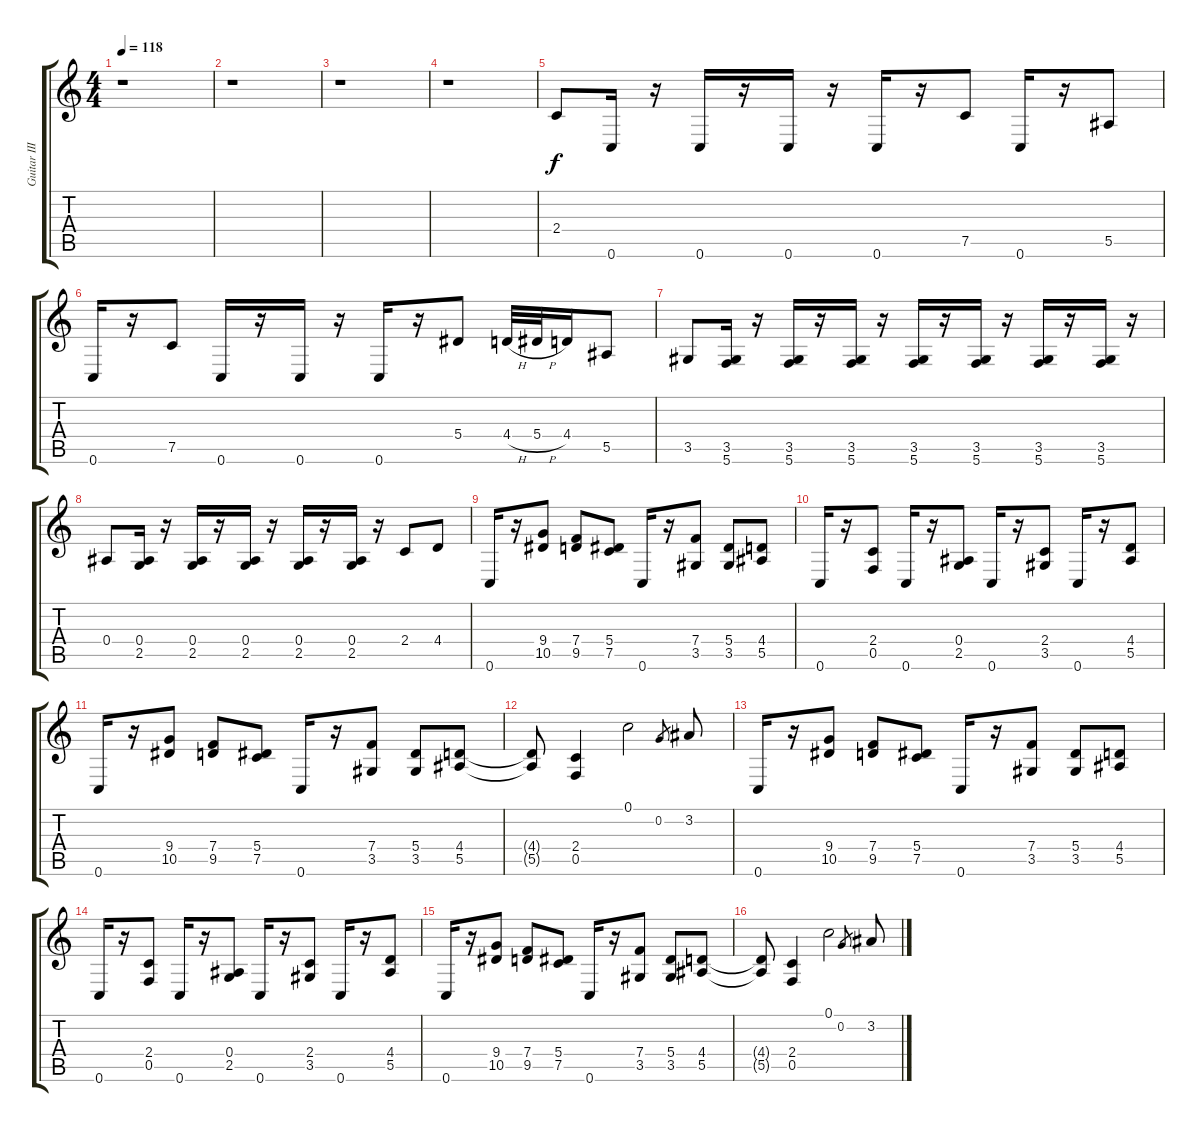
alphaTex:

\track ("Guitar III" "Guitar III") {instrument distortionguitar}
\staff {score tabs}
\tuning (C4 G3 Eb3 Bb2 F2 C2) {hide}
\ts (4 4)
\tempo 118
\clef g2
\ks c
r.1{dy f} |
r.1 |
r.1 |
r.1 |
2.4.8 0.6.16 r.16 0.6.16 r.16 0.6.16 r.16 0.6.16 r.16 7.5.8 0.6.16 r.16 5.5.8 |
0.6.16 r.16 7.5.8 0.6.16 r.16 0.6.16 r.16 0.6.16 r.16 5.4.8 4.4{h}.32 5.4{h}.32 4.4.16 5.5.8 |
3.5.8 (3.5 5.6).16 r.16 (3.5 5.6).16 r.16 (3.5 5.6).16 r.16 (3.5 5.6).16 r.16 (3.5 5.6).16 r.16 (3.5 5.6).16 r.16 (3.5 5.6).16 r.16 |
0.4.8 (0.4 2.5).16 r.16 (0.4 2.5).16 r.16 (0.4 2.5).16 r.16 (0.4 2.5).16 r.16 (0.4 2.5).16 r.16 2.4.8 4.4.8 |
0.6.16 r.16 (9.4 10.5).8 (7.4 9.5).8 (5.4 7.5).8 0.6.16 r.16 (7.4 3.5).8 (5.4 3.5).8 (4.4 5.5).8 |
0.6.16 r.16 (2.4 0.5).8 0.6.16 r.16 (0.4 2.5).8 0.6.16 r.16 (2.4 3.5).8 0.6.16 r.16 (4.4 5.5).8 |
0.6.16 r.16 (9.4 10.5).8 (7.4 9.5).8 (5.4 7.5).8 0.6.16 r.16 (7.4 3.5).8 (5.4 3.5).8 (4.4 5.5).8 |
(4.4{t} 5.5{t}).8 (2.4 0.5).4 0.1.2 0.2.8{gr} 3.2.8 |
0.6.16 r.16 (9.4 10.5).8 (7.4 9.5).8 (5.4 7.5).8 0.6.16 r.16 (7.4 3.5).8 (5.4 3.5).8 (4.4 5.5).8 |
0.6.16 r.16 (2.4 0.5).8 0.6.16 r.16 (0.4 2.5).8 0.6.16 r.16 (2.4 3.5).8 0.6.16 r.16 (4.4 5.5).8 |
0.6.16 r.16 (9.4 10.5).8 (7.4 9.5).8 (5.4 7.5).8 0.6.16 r.16 (7.4 3.5).8 (5.4 3.5).8 (4.4 5.5).8 |
(4.4{t} 5.5{t}).8 (2.4 0.5).4 0.1.2 0.2.8{gr} 3.2.8
